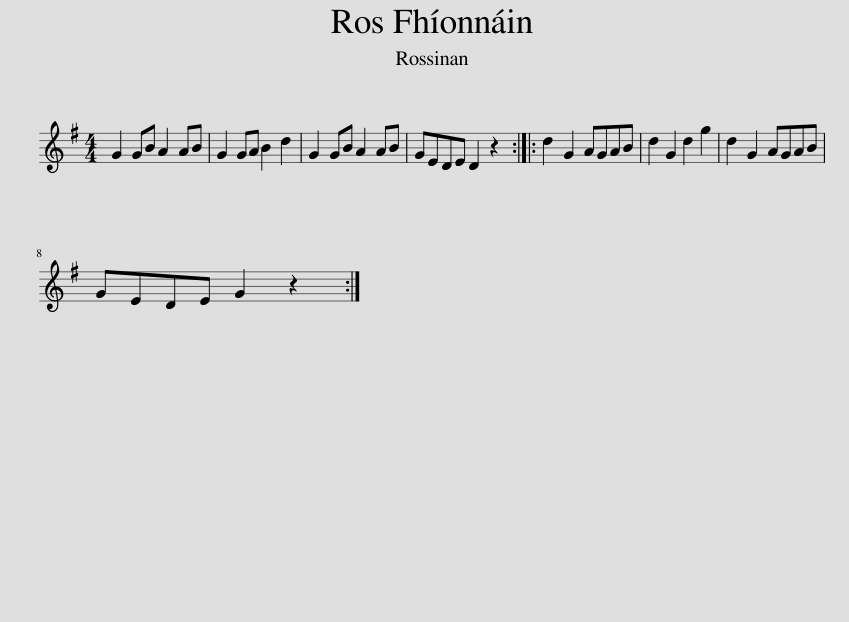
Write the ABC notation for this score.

X:1
L:1/8
M:4/4
I:linebreak $
K:G
V:1 treble
V:1
 G2 GB A2 AB | G2 GA B2 d2 | G2 GB A2 AB | GEDE D2 z2 :: d2 G2 AGAB | %5
 d2 G2 d2 g2 | d2 G2 AGAB |$ GEDE G2 z2 :| %8
